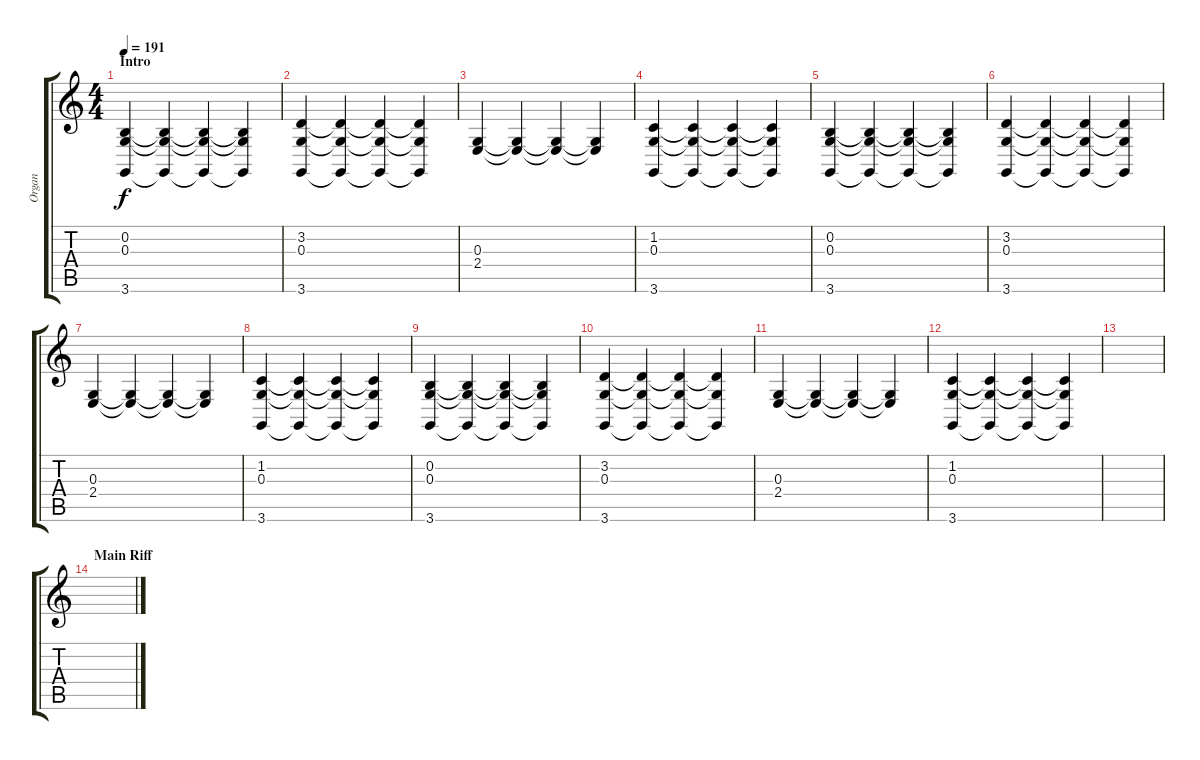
\track ("Organ" "Organ") {instrument drawbarorgan}
\staff {score tabs}
\tuning (E4 B3 G3 D3 A2 E2) {hide}
\ts (4 4)
\section ("" "Intro")
\tempo 191
\clef g2
\ks c
(0.2 0.3 3.6).4{dy f instrument drawbarorgan} (0.2{t} 0.3{t} 3.6{t}).4 (0.2{t} 0.3{t} 3.6{t}).4 (0.2{t} 0.3{t} 3.6{t}).4 |
(3.2 0.3 3.6).4 (3.2{t} 0.3{t} 3.6{t}).4 (3.2{t} 0.3{t} 3.6{t}).4 (3.2{t} 0.3{t} 3.6{t}).4 |
(0.3 2.4).4 (0.3{t} 2.4{t}).4 (0.3{t} 2.4{t}).4 (0.3{t} 2.4{t}).4 |
(1.2 0.3 3.6).4 (1.2{t} 0.3{t} 3.6{t}).4 (1.2{t} 0.3{t} 3.6{t}).4 (1.2{t} 0.3{t} 3.6{t}).4 |
(0.2 0.3 3.6).4 (0.2{t} 0.3{t} 3.6{t}).4 (0.2{t} 0.3{t} 3.6{t}).4 (0.2{t} 0.3{t} 3.6{t}).4 |
(3.2 0.3 3.6).4 (3.2{t} 0.3{t} 3.6{t}).4 (3.2{t} 0.3{t} 3.6{t}).4 (3.2{t} 0.3{t} 3.6{t}).4 |
(0.3 2.4).4 (0.3{t} 2.4{t}).4 (0.3{t} 2.4{t}).4 (0.3{t} 2.4{t}).4 |
(1.2 0.3 3.6).4 (1.2{t} 0.3{t} 3.6{t}).4 (1.2{t} 0.3{t} 3.6{t}).4 (1.2{t} 0.3{t} 3.6{t}).4 |
(0.2 0.3 3.6).4 (0.2{t} 0.3{t} 3.6{t}).4 (0.2{t} 0.3{t} 3.6{t}).4 (0.2{t} 0.3{t} 3.6{t}).4 |
(3.2 0.3 3.6).4 (3.2{t} 0.3{t} 3.6{t}).4 (3.2{t} 0.3{t} 3.6{t}).4 (3.2{t} 0.3{t} 3.6{t}).4 |
(0.3 2.4).4 (0.3{t} 2.4{t}).4 (0.3{t} 2.4{t}).4 (0.3{t} 2.4{t}).4 |
(1.2 0.3 3.6).4 (1.2{t} 0.3{t} 3.6{t}).4 (1.2{t} 0.3{t} 3.6{t}).4 (1.2{t} 0.3{t} 3.6{t}).4 |
|
\section ("" "Main Riff")
